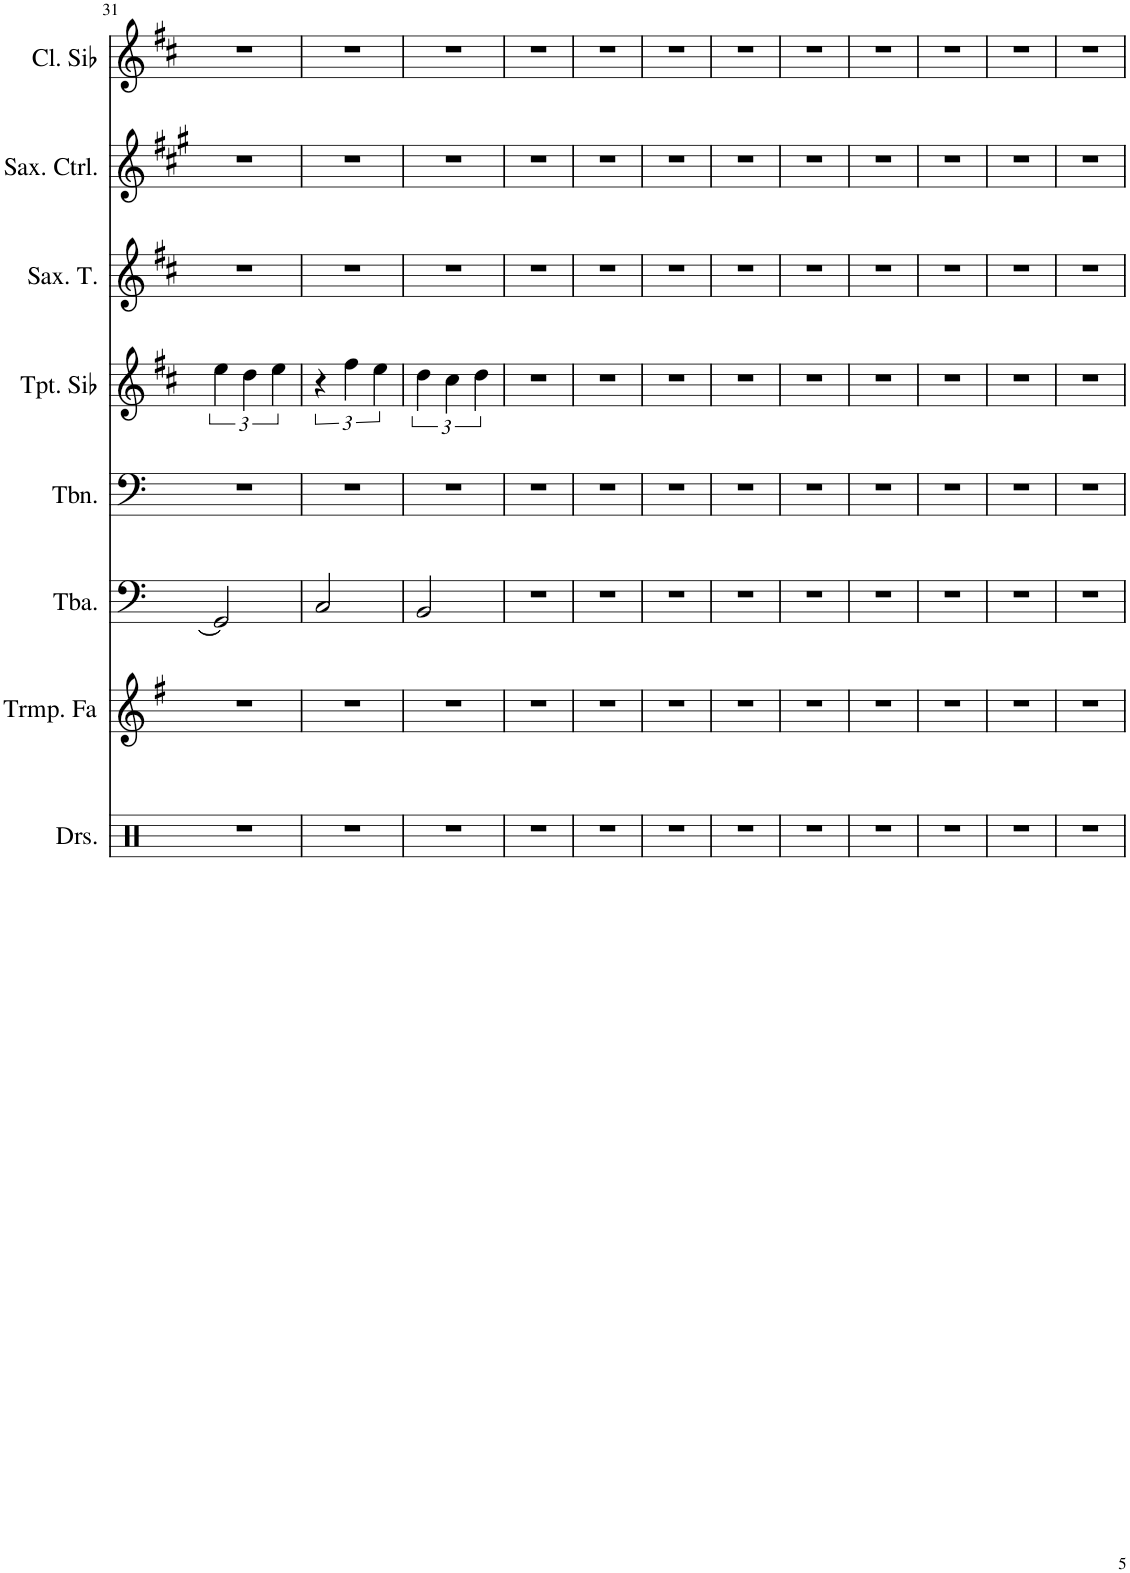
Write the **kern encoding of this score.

**kern	**kern	**kern	**kern	**kern	**kern	**kern	**kern
*part8	*part7	*part6	*part5	*part4	*part3	*part2	*part1
*staff8	*staff7	*staff6	*staff5	*staff4	*staff3	*staff2	*staff1
*I"Drumset	*I"Trompa en Fa	*I"Tuba	*I"Trombón	*I"Trompeta en Sib	*I"Saxofón tenor	*I"Saxofón contralto	*I"Clarinete en Sib
*I'Drs.	*I'Trmp. Fa	*I'Tba.	*I'Tbn.	*I'Tpt. Sib	*I'Sax. T.	*I'Sax. Ctrl.	*I'Cl. Sib
!!LO:PB:g=z
*clefX	*clefG2	*clefF4	*clefF4	*clefG2	*clefG2	*clefG2	*clefG2
*	*Trd4c7	*	*	*Trd1c2	*Trd8c14	*Trd5c9	*Trd1c2
*k[]	*k[f#]	*k[]	*k[]	*k[f#c#]	*k[f#c#]	*k[f#c#g#]	*k[f#c#]
*M2/4	*M2/4	*M2/4	*M2/4	*M2/4	*M2/4	*M2/4	*M2/4
=31	=31	=31	=31	=31	=31	=31	=31
2r	2r	2GG/]	2r	6ee\	2r	2r	2r
.	.	.	.	6dd\	.	.	.
.	.	.	.	6ee\	.	.	.
=32	=32	=32	=32	=32	=32	=32	=32
2r	2r	2C/	2r	6r	2r	2r	2r
.	.	.	.	6ff#\	.	.	.
.	.	.	.	6ee\	.	.	.
=33	=33	=33	=33	=33	=33	=33	=33
2r	2r	2BB/	2r	6dd\	2r	2r	2r
.	.	.	.	6cc#\	.	.	.
.	.	.	.	6dd\	.	.	.
=34	=34	=34	=34	=34	=34	=34	=34
2r	2r	2r	2r	2r	2r	2r	2r
=35	=35	=35	=35	=35	=35	=35	=35
2r	2r	2r	2r	2r	2r	2r	2r
=36	=36	=36	=36	=36	=36	=36	=36
2r	2r	2r	2r	2r	2r	2r	2r
=37	=37	=37	=37	=37	=37	=37	=37
2r	2r	2r	2r	2r	2r	2r	2r
=38	=38	=38	=38	=38	=38	=38	=38
2r	2r	2r	2r	2r	2r	2r	2r
=39	=39	=39	=39	=39	=39	=39	=39
2r	2r	2r	2r	2r	2r	2r	2r
=40	=40	=40	=40	=40	=40	=40	=40
2r	2r	2r	2r	2r	2r	2r	2r
=41	=41	=41	=41	=41	=41	=41	=41
2r	2r	2r	2r	2r	2r	2r	2r
=42	=42	=42	=42	=42	=42	=42	=42
2r	2r	2r	2r	2r	2r	2r	2r
=	=	=	=	=	=	=	=
*-	*-	*-	*-	*-	*-	*-	*-
